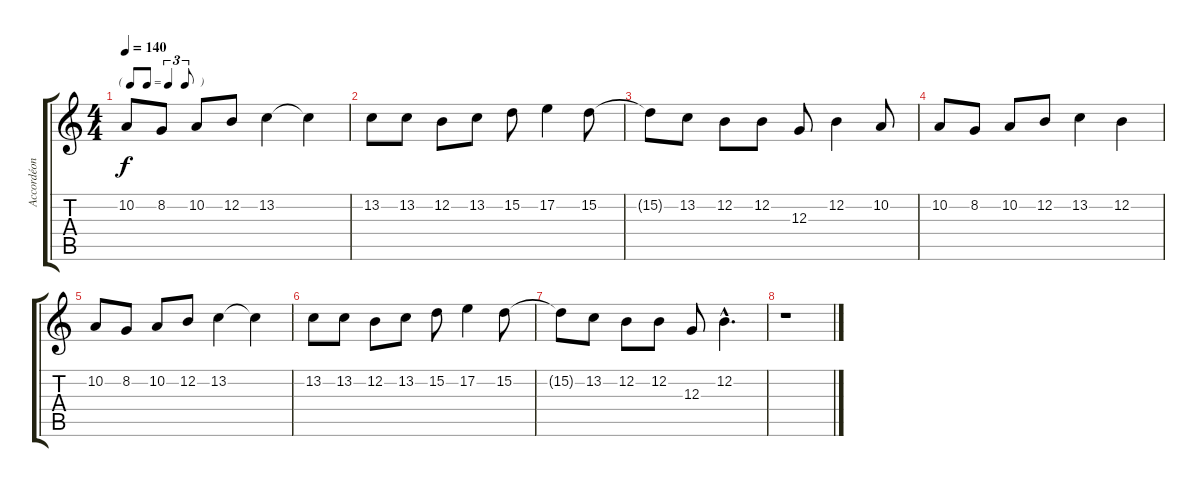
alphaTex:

\track ("Accordéon" "Accordéon") {instrument accordion}
\staff {score tabs}
\tuning (E4 B3 G3 D3 A2 E2) {hide}
\ts (4 4)
\tf triplet8th
\tempo 140
\clef g2
\ks c
10.2.8{dy f} 8.2.8 10.2.8 12.2.8 13.2.4 13.2{t}.4 |
13.2.8 13.2.8 12.2.8 13.2.8 15.2.8 17.2.4 15.2.8 |
15.2{t}.8 13.2.8 12.2.8 12.2.8 12.3.8 12.2.4 10.2.8 |
10.2.8 8.2.8 10.2.8 12.2.8 13.2.4 12.2.4 |
10.2.8 8.2.8 10.2.8 12.2.8 13.2.4 13.2{t}.4 |
13.2.8 13.2.8 12.2.8 13.2.8 15.2.8 17.2.4 15.2.8 |
15.2{t}.8 13.2.8 12.2.8 12.2.8 12.3.8 12.2{hac}.4{d} |
r.1
